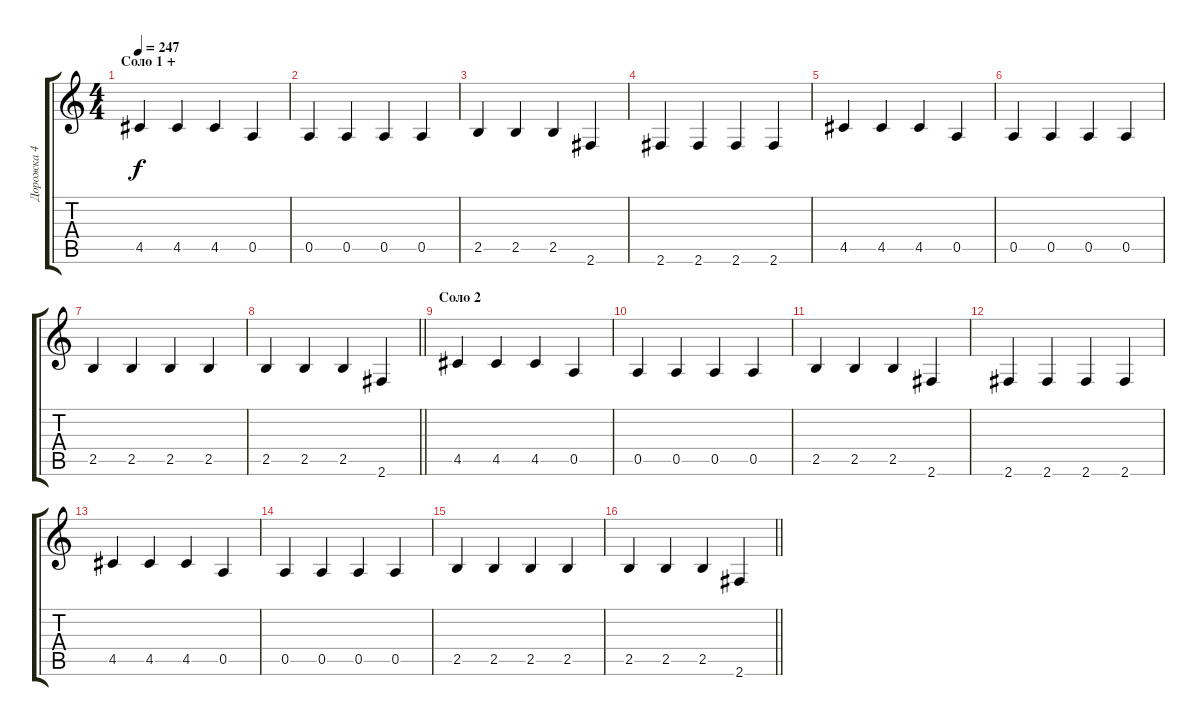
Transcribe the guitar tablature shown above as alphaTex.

\track ("Дорожка 4" "Дорожка 4") {instrument electricbassfinger}
\staff {score tabs}
\tuning (E4 B3 G3 D3 A2 E2) {hide}
\ts (4 4)
\section ("" "Соло 1 +")
\tempo 247
\clef g2
\ks c
4.5.4{dy f} 4.5.4 4.5.4 0.5.4 |
0.5.4 0.5.4 0.5.4 0.5.4 |
2.5.4 2.5.4 2.5.4 2.6.4 |
2.6.4 2.6.4 2.6.4 2.6.4 |
4.5.4 4.5.4 4.5.4 0.5.4 |
0.5.4 0.5.4 0.5.4 0.5.4 |
2.5.4 2.5.4 2.5.4 2.5.4 |
\barLineRight lightlight
2.5.4 2.5.4 2.5.4 2.6.4 |
\section ("" "Соло 2")
4.5.4 4.5.4 4.5.4 0.5.4 |
0.5.4 0.5.4 0.5.4 0.5.4 |
2.5.4 2.5.4 2.5.4 2.6.4 |
2.6.4 2.6.4 2.6.4 2.6.4 |
4.5.4 4.5.4 4.5.4 0.5.4 |
0.5.4 0.5.4 0.5.4 0.5.4 |
2.5.4 2.5.4 2.5.4 2.5.4 |
\barLineRight lightlight
2.5.4 2.5.4 2.5.4 2.6.4
